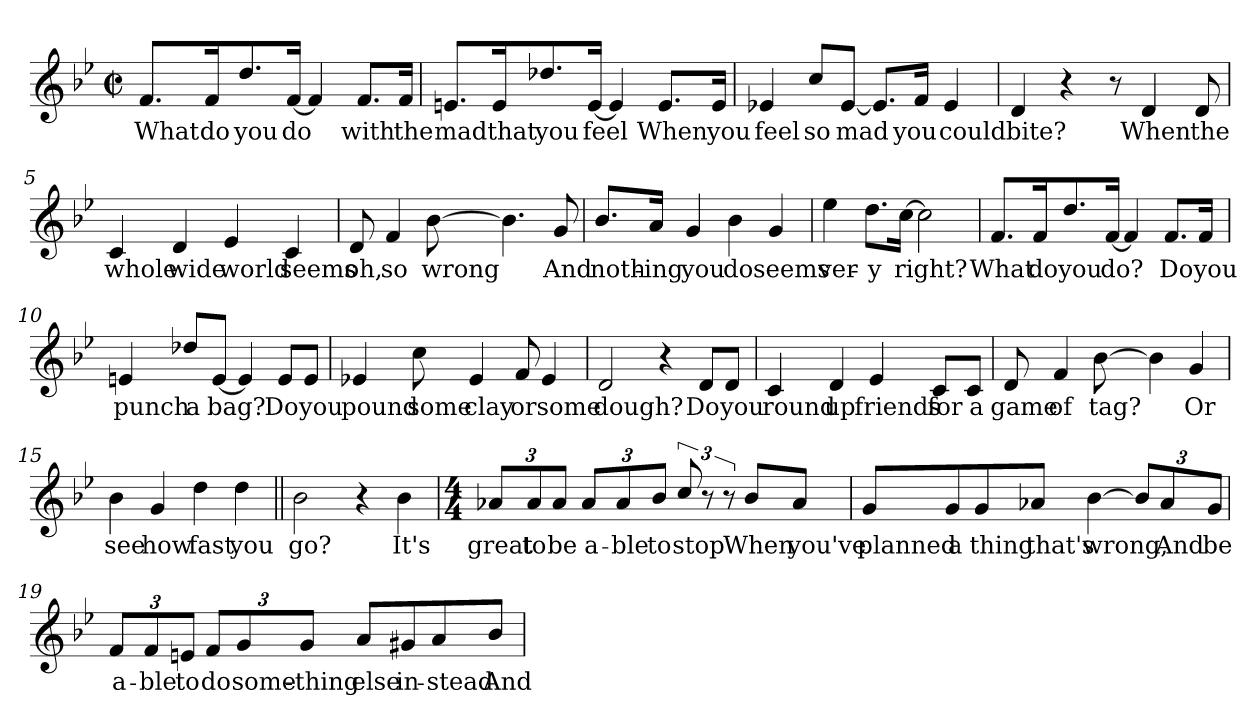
**kern	**text
*part1	*part1
*staff1	*staff1
*clefG2	*
*k[b-e-]	*
*B-:	*
*M2/2	*
*met(c|)	*
=1	=1
8.f/L	What
16f/K	do
8.dd/	you
[16f/Jk	do
4f/]	.
8.f/L	with
16f/Jk	the
=2	=2
8.en/L	mad
16e/K	that
8.dd-X/	you
[16e/Jk	feel
4e/]	.
8.e/L	When
16e/Jk	you
=3	=3
4e-X/	feel
8cc/L	so
[8e-/J	mad
8.e-/L]	.
16f/Jk	you
4e-/	could
!!LO:LB:g=z
=4	=4
4d/	bite?
4r	.
8r	.
4d/	When
8d/	the
=5	=5
4c/	whole
4d/	wide
4e-/	world
4c/	seems
=6	=6
8d/	oh,
4f/	so
[8b-\	wrong
4.b-\]	.
8g/	And
=7	=7
8.b-/L	noth-
16a/Jk	-ing
4g/	you
4b-\	do
4g/	seems
!!LO:LB:g=z
=8	=8
4ee-\	ver-
8.dd\L	-y
[16cc\Jk	right?
2cc\]	.
=9	=9
8.f/L	What
16f/K	do
8.dd/	you
[16f/Jk	do?
4f/]	.
8.f/L	Do
16f/Jk	you
=10	=10
4en/	punch
8dd-X/L	a
[8e/J	bag?
4e/]	.
8e/L	Do
8e/J	you
!!LO:LB:g=z
=11	=11
4e-X/	pound
8cc\	some
4e-/	clay
8f/	or
4e-/	some
=12	=12
2d/	dough?
4r	.
8d/L	Do
8d/J	you
=13	=13
4c/	round
4d/	up
4e-/	friends
8c/L	for
8c/J	a
=14	=14
8d/	game
4f/	of
[8b-\	tag?
4b-\]	.
4g/	Or
!!LO:LB:g=z
=15	=15
4b-\	see
4g/	how
4dd\	fast
4dd\	you
=16||	=16||
2b-\	go?
4r	.
4b-\	It's
=17	=17
*M4/4	*
*Xbrackettup	*
12a-X/L	great
12a-/	to
12a-/J	be
12a-/L	a-
12a-/	-ble
12b-/J	to
*brackettup	*
12cc/	stop
12r	.
12r	.
8b-/L	When
8a-/J	you've
!!LO:LB:g=z
=18	=18
8g/L	planned
8g/	a
8g/	thing
8a-X/J	that's
[4b-\	wrong,
*Xbrackettup	*
12b-/L]	.
12a-/	And
12g/J	be
=19	=19
12f/L	a-
12f/	-ble
12en/J	to
12f/L	do
12g/	some-
12g/J	-thing
8a/L	else
8g#X/	in-
8a/	-stead
8b-/J	And
=	=
*-	*-
